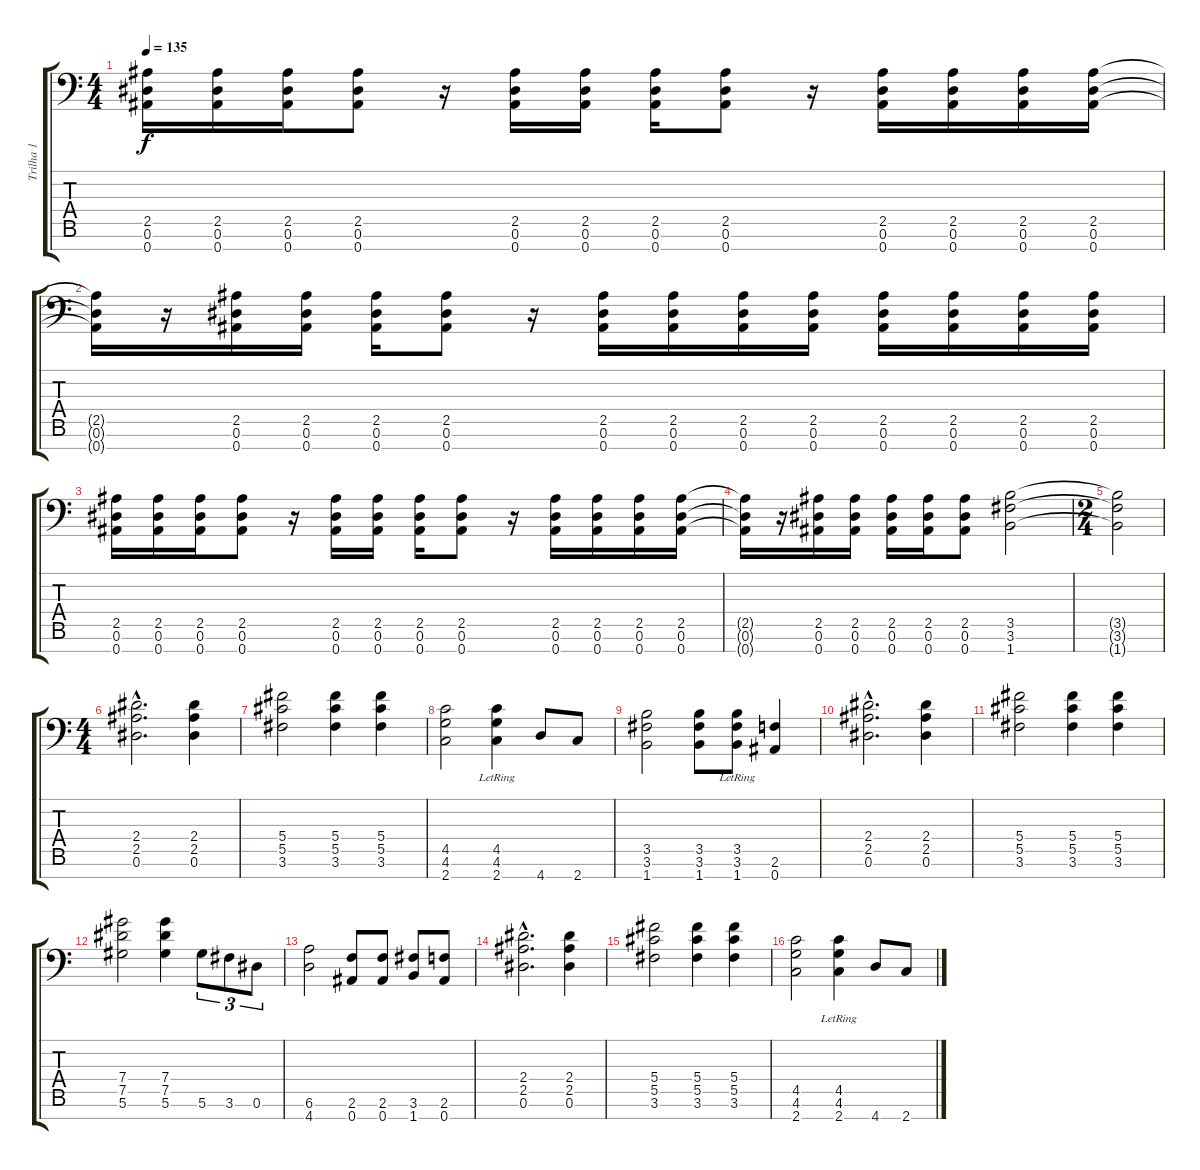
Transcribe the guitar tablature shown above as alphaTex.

\track ("Trilha 1" "Trilha 1") {instrument distortionguitar}
\staff {score tabs}
\tuning (Eb4 Bb3 Gb3 Db3 Ab2 Eb2 Bb1) {hide}
\ts (4 4)
\tempo 135
\clef f4
\ks c
(2.5 0.6 0.7).16{dy f} (2.5 0.6 0.7).16 (2.5 0.6 0.7).16 (2.5 0.6 0.7).8 r.16 (2.5 0.6 0.7).16 (2.5 0.6 0.7).16 (2.5 0.6 0.7).16 (2.5 0.6 0.7).8 r.16 (2.5 0.6 0.7).16 (2.5 0.6 0.7).16 (2.5 0.6 0.7).16 (2.5 0.6 0.7).16 |
(2.5{t} 0.6{t} 0.7{t}).16 r.16 (2.5 0.6 0.7).16 (2.5 0.6 0.7).16 (2.5 0.6 0.7).16 (2.5 0.6 0.7).8 r.16 (2.5 0.6 0.7).16 (2.5 0.6 0.7).16 (2.5 0.6 0.7).16 (2.5 0.6 0.7).16 (2.5 0.6 0.7).16 (2.5 0.6 0.7).16 (2.5 0.6 0.7).16 (2.5 0.6 0.7).16 |
(2.5 0.6 0.7).16 (2.5 0.6 0.7).16 (2.5 0.6 0.7).16 (2.5 0.6 0.7).8 r.16 (2.5 0.6 0.7).16 (2.5 0.6 0.7).16 (2.5 0.6 0.7).16 (2.5 0.6 0.7).8 r.16 (2.5 0.6 0.7).16 (2.5 0.6 0.7).16 (2.5 0.6 0.7).16 (2.5 0.6 0.7).16 |
(2.5{t} 0.6{t} 0.7{t}).16 r.16 (2.5 0.6 0.7).16 (2.5 0.6 0.7).16 (2.5 0.6 0.7).16 (2.5 0.6 0.7).16 (2.5 0.6 0.7).8 (3.5 3.6 1.7).2 |
\ts (2 4)
(3.5{t} 3.6{t} 1.7{t}).2 |
\ts (4 4)
(2.4{hac} 2.5{hac} 0.6{hac}).2{d} (2.4 2.5 0.6).4 |
(5.4 5.5 3.6).2 (5.4 5.5 3.6).4 (5.4 5.5 3.6).4 |
(4.5 4.6 2.7).2 (4.5{lr} 4.6{lr} 2.7).4 4.7.8 2.7.8 |
(3.5 3.6 1.7).2 (3.5 3.6 1.7).8 (3.5 3.6{lr} 1.7).8 (2.6 0.7).4 |
(2.4{hac} 2.5{hac} 0.6{hac}).2{d} (2.4 2.5 0.6).4 |
(5.4 5.5 3.6).2 (5.4 5.5 3.6).4 (5.4 5.5 3.6).4 |
(7.4 7.5 5.6).2 (7.4 7.5 5.6).4 5.6.8{tu (3 2)} 3.6.8{tu (3 2)} 0.6.8{tu (3 2)} |
(6.6 4.7).2 (2.6 0.7).8 (2.6 0.7).8 (3.6 1.7).8 (2.6 0.7).8 |
(2.4{hac} 2.5{hac} 0.6{hac}).2{d} (2.4 2.5 0.6).4 |
(5.4 5.5 3.6).2 (5.4 5.5 3.6).4 (5.4 5.5 3.6).4 |
(4.5 4.6 2.7).2 (4.5{lr} 4.6{lr} 2.7).4 4.7.8 2.7.8
